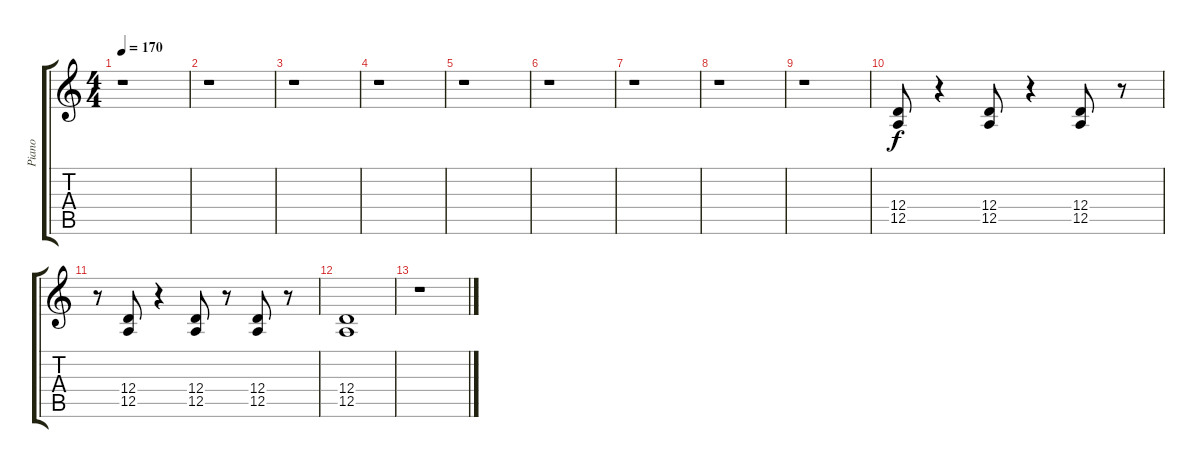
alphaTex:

\track ("Piano" "Piano") {instrument acousticgrandpiano}
\staff {score tabs}
\tuning (E4 B3 G3 D3 A2 E2) {hide}
\ts (4 4)
\tempo 170
\clef g2
\ks c
r.1{dy f} |
r.1 |
r.1 |
r.1 |
r.1 |
r.1 |
r.1 |
r.1 |
r.1 |
(12.4 12.5).8 r.4 (12.4 12.5).8 r.4 (12.4 12.5).8 r.8 |
r.8 (12.4 12.5).8 r.4 (12.4 12.5).8 r.8 (12.4 12.5).8 r.8 |
(12.4 12.5).1 |
r.1
